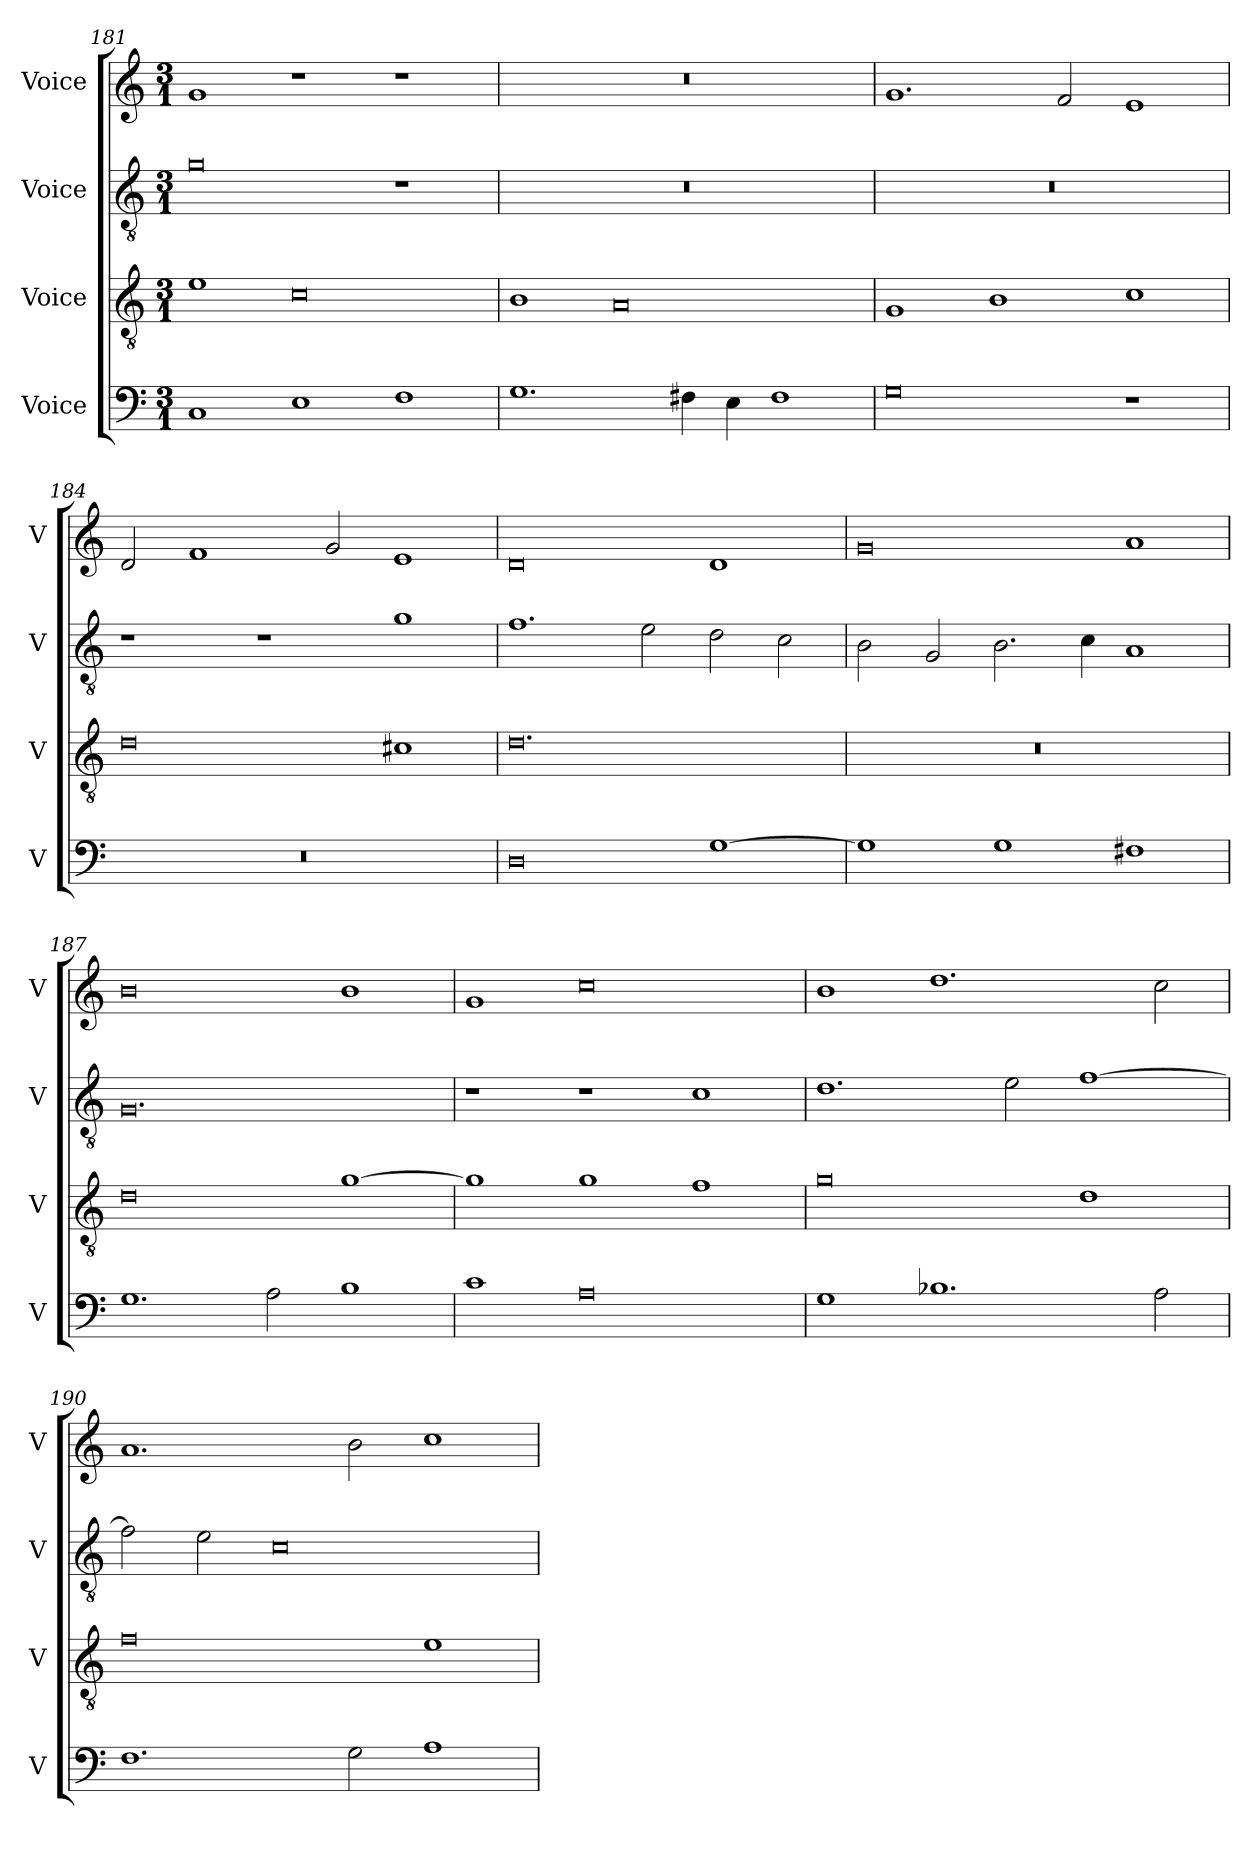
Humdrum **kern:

**kern	**kern	**kern	**kern
*part4	*part3	*part2	*part1
*staff4	*staff3	*staff2	*staff1
*I"Voice	*I"Voice	*I"Voice	*I"Voice
*I'V	*I'V	*I'V	*I'V
*clefF4	*clefGv2	*clefGv2	*clefG2
*k[]	*k[]	*k[]	*k[]
*M3/1	*M3/1	*M3/1	*M3/1
=181	=181	=181	=181
1C	1e	0g	1g
1E	0c	.	1r
1F	.	1r	1r
!!LO:LB:g=z
=182	=182	=182	=182
1.G	1B	0.r	0.r
.	0A	.	.
4F#X\	.	.	.
4E\	.	.	.
1F#	.	.	.
=183	=183	=183	=183
0G	1G	0.r	1.g
.	1B	.	.
.	.	.	2f/
1r	1c	.	1e
=184	=184	=184	=184
0.r	0d	1r	2d/
.	.	.	1f
.	.	1r	.
.	.	.	2g/
.	1c#X	1g	1e
!!LO:LB:g=z
=185	=185	=185	=185
0D	0.d	1.f	0d
.	.	2e\	.
[1G	.	2d\	1d
.	.	2c\	.
=186	=186	=186	=186
1G]	0.r	2B\	0g
.	.	2G/	.
1G	.	2.B\	.
.	.	4c\	.
1F#X	.	1A	1a
=187	=187	=187	=187
1.G	0d	0.G	0b
2A\	.	.	.
1B	[1g	.	1b
!!LO:PB:g=z
=188	=188	=188	=188
1c	1g]	1r	1g
0A	1g	1r	0cc
.	1f	1c	.
=189	=189	=189	=189
1G	0g	1.d	1b
1.B-X	.	.	1.dd
.	.	2e\	.
.	1d	[1f	.
2A\	.	.	2cc\
=190	=190	=190	=190
1.F	0f	2f\]	1.a
.	.	2e\	.
.	.	0c	.
2G\	.	.	2b\
1A	1e	.	1cc
=	=	=	=
*-	*-	*-	*-
